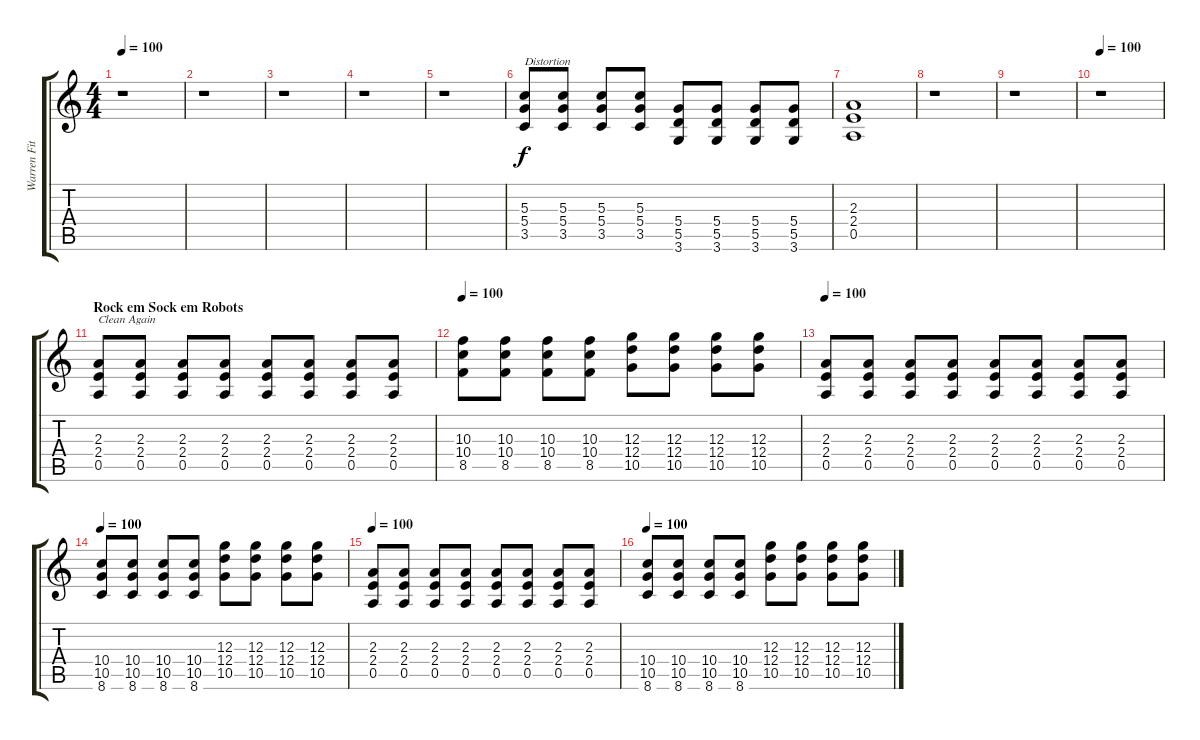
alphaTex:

\track ("Warren Fitzgerald (Studio Guitar/Organ)" "Warren Fit") {instrument electricguitarjazz}
\staff {score tabs}
\tuning (E4 B3 G3 D3 A2 E2) {hide}
\ts (4 4)
\tempo 100
\clef g2
\ks c
r.1{dy f} |
r.1 |
r.1 |
r.1 |
r.1 |
(5.3 5.4 3.5).8{txt "Distortion" volume 9 instrument distortionguitar} (5.3 5.4 3.5).8 (5.3 5.4 3.5).8 (5.3 5.4 3.5).8 (5.4 5.5 3.6).8 (5.4 5.5 3.6).8 (5.4 5.5 3.6).8 (5.4 5.5 3.6).8 |
(2.3 2.4 0.5).1{volume 0 instrument distortionguitar} |
r.1 |
r.1 |
\tempo 100
r.1 |
\section ("" "Rock em Sock em Robots")
(2.3 2.4 0.5).8{txt "Clean Again" volume 11 instrument electricguitarjazz} (2.3 2.4 0.5).8 (2.3 2.4 0.5).8 (2.3 2.4 0.5).8 (2.3 2.4 0.5).8 (2.3 2.4 0.5).8 (2.3 2.4 0.5).8 (2.3 2.4 0.5).8 |
\tempo 100
(10.3 10.4 8.5).8{volume 11} (10.3 10.4 8.5).8 (10.3 10.4 8.5).8 (10.3 10.4 8.5).8 (12.3 12.4 10.5).8 (12.3 12.4 10.5).8 (12.3 12.4 10.5).8 (12.3 12.4 10.5).8 |
\tempo 100
(2.3 2.4 0.5).8{volume 11} (2.3 2.4 0.5).8 (2.3 2.4 0.5).8 (2.3 2.4 0.5).8 (2.3 2.4 0.5).8 (2.3 2.4 0.5).8 (2.3 2.4 0.5).8 (2.3 2.4 0.5).8 |
\tempo 100
(10.4 10.5 8.6).8{volume 11} (10.4 10.5 8.6).8 (10.4 10.5 8.6).8 (10.4 10.5 8.6).8 (12.3 12.4 10.5).8 (12.3 12.4 10.5).8 (12.3 12.4 10.5).8 (12.3 12.4 10.5).8 |
\tempo 100
(2.3 2.4 0.5).8{volume 11} (2.3 2.4 0.5).8 (2.3 2.4 0.5).8 (2.3 2.4 0.5).8 (2.3 2.4 0.5).8 (2.3 2.4 0.5).8 (2.3 2.4 0.5).8 (2.3 2.4 0.5).8 |
\tempo 100
(10.4 10.5 8.6).8{volume 11} (10.4 10.5 8.6).8 (10.4 10.5 8.6).8 (10.4 10.5 8.6).8 (12.3 12.4 10.5).8 (12.3 12.4 10.5).8 (12.3 12.4 10.5).8 (12.3 12.4 10.5).8
